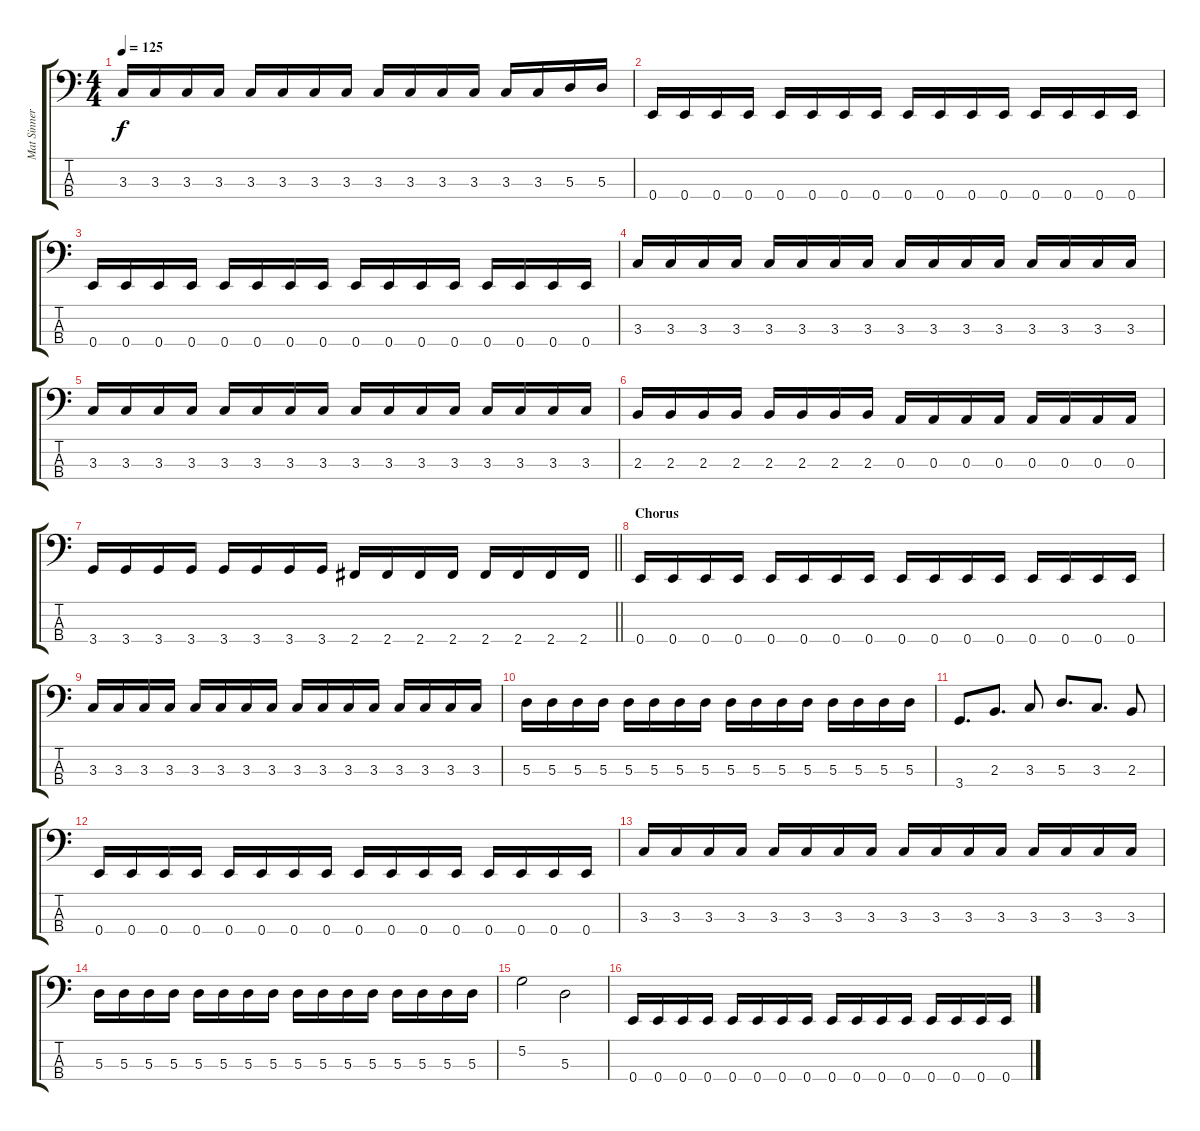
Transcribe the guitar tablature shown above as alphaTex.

\track ("Mat Sinner" "Mat Sinner") {instrument electricbassfinger}
\staff {score tabs}
\tuning (G2 D2 A1 E1) {hide}
\ts (4 4)
\tempo 125
\clef f4
\ks c
3.3.16{dy f} 3.3.16 3.3.16 3.3.16 3.3.16 3.3.16 3.3.16 3.3.16 3.3.16 3.3.16 3.3.16 3.3.16 3.3.16 3.3.16 5.3.16 5.3.16 |
0.4.16 0.4.16 0.4.16 0.4.16 0.4.16 0.4.16 0.4.16 0.4.16 0.4.16 0.4.16 0.4.16 0.4.16 0.4.16 0.4.16 0.4.16 0.4.16 |
0.4.16 0.4.16 0.4.16 0.4.16 0.4.16 0.4.16 0.4.16 0.4.16 0.4.16 0.4.16 0.4.16 0.4.16 0.4.16 0.4.16 0.4.16 0.4.16 |
3.3.16 3.3.16 3.3.16 3.3.16 3.3.16 3.3.16 3.3.16 3.3.16 3.3.16 3.3.16 3.3.16 3.3.16 3.3.16 3.3.16 3.3.16 3.3.16 |
3.3.16 3.3.16 3.3.16 3.3.16 3.3.16 3.3.16 3.3.16 3.3.16 3.3.16 3.3.16 3.3.16 3.3.16 3.3.16 3.3.16 3.3.16 3.3.16 |
2.3.16 2.3.16 2.3.16 2.3.16 2.3.16 2.3.16 2.3.16 2.3.16 0.3.16 0.3.16 0.3.16 0.3.16 0.3.16 0.3.16 0.3.16 0.3.16 |
\barLineRight lightlight
3.4.16 3.4.16 3.4.16 3.4.16 3.4.16 3.4.16 3.4.16 3.4.16 2.4.16 2.4.16 2.4.16 2.4.16 2.4.16 2.4.16 2.4.16 2.4.16 |
\section ("" "Chorus")
0.4.16 0.4.16 0.4.16 0.4.16 0.4.16 0.4.16 0.4.16 0.4.16 0.4.16 0.4.16 0.4.16 0.4.16 0.4.16 0.4.16 0.4.16 0.4.16 |
3.3.16 3.3.16 3.3.16 3.3.16 3.3.16 3.3.16 3.3.16 3.3.16 3.3.16 3.3.16 3.3.16 3.3.16 3.3.16 3.3.16 3.3.16 3.3.16 |
5.3.16 5.3.16 5.3.16 5.3.16 5.3.16 5.3.16 5.3.16 5.3.16 5.3.16 5.3.16 5.3.16 5.3.16 5.3.16 5.3.16 5.3.16 5.3.16 |
3.4.8{d} 2.3.8{d} 3.3.8 5.3.8{d} 3.3.8{d} 2.3.8 |
0.4.16 0.4.16 0.4.16 0.4.16 0.4.16 0.4.16 0.4.16 0.4.16 0.4.16 0.4.16 0.4.16 0.4.16 0.4.16 0.4.16 0.4.16 0.4.16 |
3.3.16 3.3.16 3.3.16 3.3.16 3.3.16 3.3.16 3.3.16 3.3.16 3.3.16 3.3.16 3.3.16 3.3.16 3.3.16 3.3.16 3.3.16 3.3.16 |
5.3.16 5.3.16 5.3.16 5.3.16 5.3.16 5.3.16 5.3.16 5.3.16 5.3.16 5.3.16 5.3.16 5.3.16 5.3.16 5.3.16 5.3.16 5.3.16 |
5.2.2 5.3.2 |
0.4.16 0.4.16 0.4.16 0.4.16 0.4.16 0.4.16 0.4.16 0.4.16 0.4.16 0.4.16 0.4.16 0.4.16 0.4.16 0.4.16 0.4.16 0.4.16
